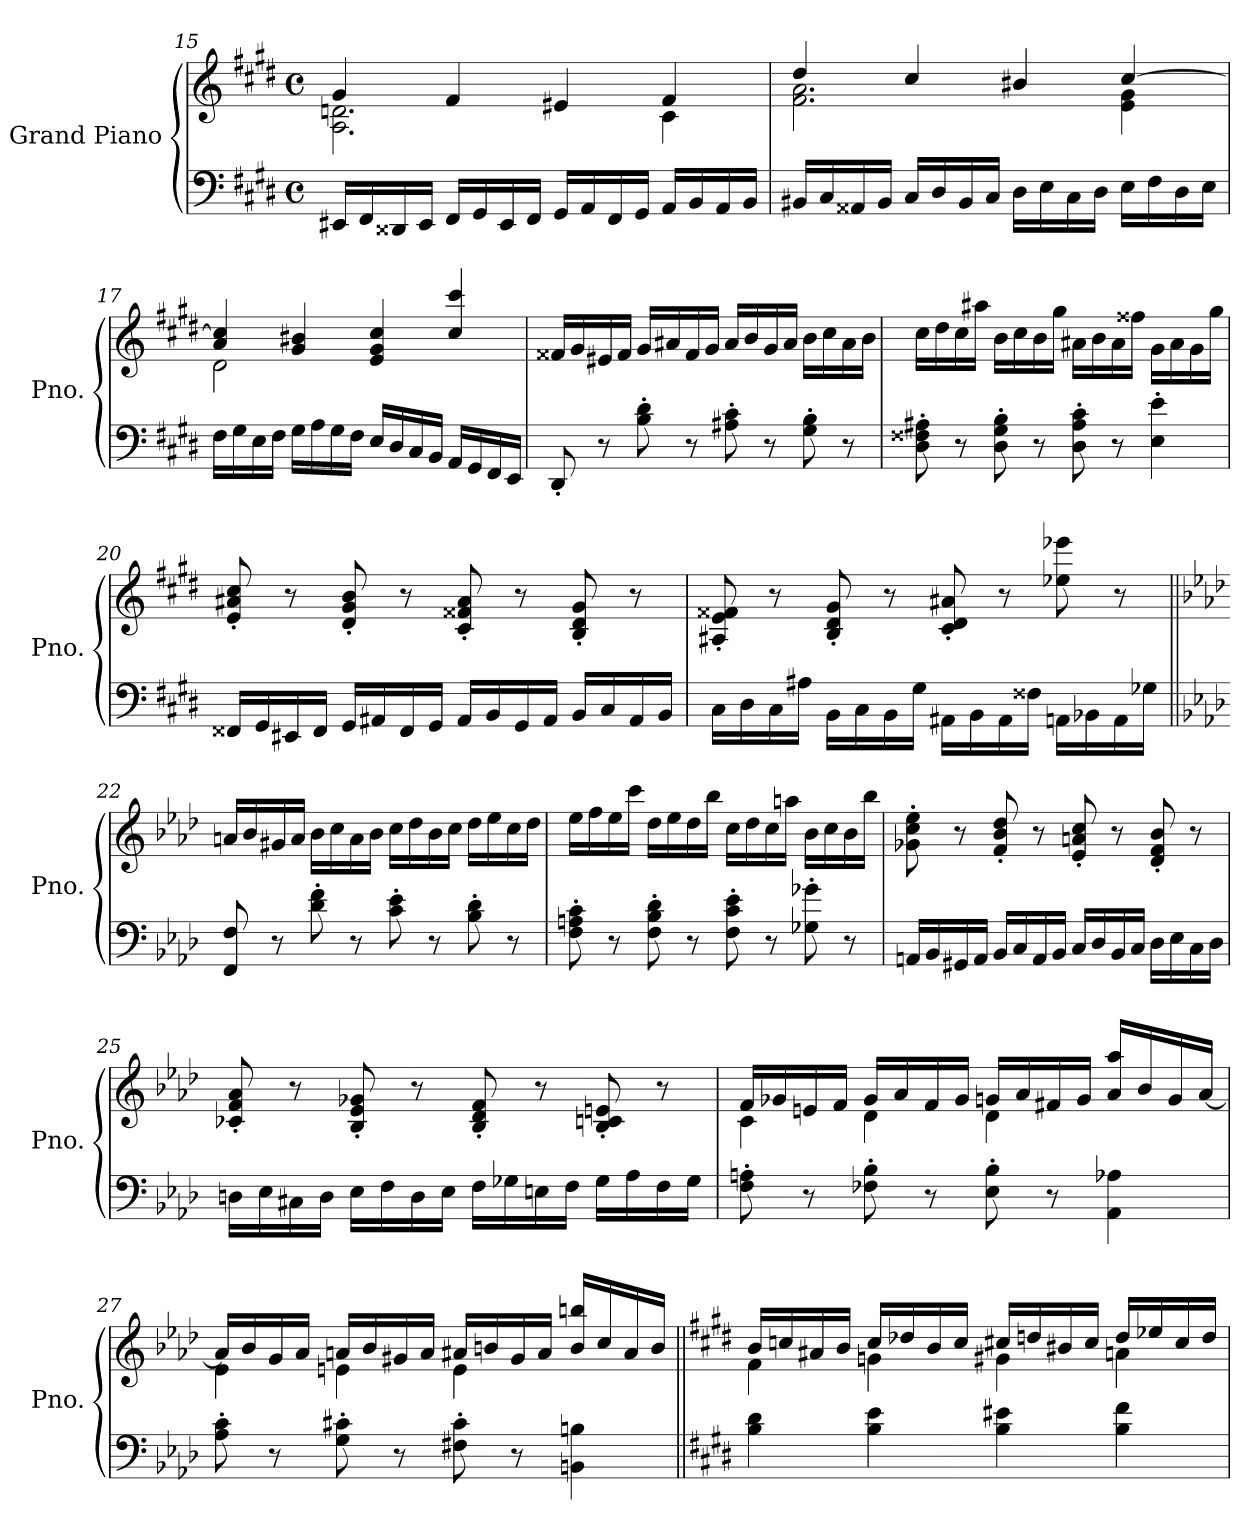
**kern	**kern
*part1	*part1
*staff2	*staff1
*I"Grand Piano	*
*I'Pno.	*
*clefF4	*clefG2
*k[f#c#g#d#]	*k[f#c#g#d#]
*M4/4	*M4/4
*met(c)	*met(c)
=15	=15
*	*^
16EE#X/LL	4g#/	2.A\ 2.dn\
16FF#/	.	.
16DD##X/	.	.
16EE#/JJ	.	.
16FF#/LL	4f#/	.
16GG#/	.	.
16EE#/	.	.
16FF#/JJ	.	.
16GG#/LL	4e#X/	.
16AA/	.	.
16FF#/	.	.
16GG#/JJ	.	.
16AA/LL	4f#/	4c#\
16BB/	.	.
16AA/	.	.
16BB/JJ	.	.
!!LO:LB:g=z	!!
=16	=16	=16
16BB#X/LL	4dd#/	2.f#\ 2.a\
16C#/	.	.
16AA##X/	.	.
16BB#/JJ	.	.
16C#/LL	4cc#/	.
16D#/	.	.
16BB#/	.	.
16C#/JJ	.	.
16D#\LL	4b#X/	.
16E\	.	.
16C#\	.	.
16D#\JJ	.	.
16E\LL	[4cc#/	4e\ 4g#\
16F#\	.	.
16D#\	.	.
16E\JJ	.	.
=17	=17	=17
16F#\LL	4a/ 4cc#/]	2d#\
16G#\	.	.
16E\	.	.
16F#\JJ	.	.
16G#\LL	4g#/ 4b#X/	.
16A\	.	.
16G#\	.	.
16F#\JJ	.	.
16E/LL	4e/ 4g#/ 4cc#/	2ryy
16D#/	.	.
16C#/	.	.
16BB/JJ	.	.
16AA/LL	4cc#/ 4ccc#/	.
16GG#/	.	.
16FF#/	.	.
16EE/JJ	.	.
*	*v	*v
!!LO:LB:g=z
=18	=18
8DD#'/	16f##X/LL
.	16g#/
8r	16e#X/
.	16f##/JJ
8B\' 8d#\'	16g#/LL
.	16a#X/
8r	16f##/
.	16g#/JJ
8A#X\' 8c#\'	16a#/LL
.	16b/
8r	16g#/
.	16a#/JJ
8G#\' 8B\'	16b\LL
.	16cc#\
8r	16a#\
.	16b\JJ
=19	=19
8D#\' 8F##X\' 8A#X\'	16cc#\LL
.	16dd#\
8r	16cc#\
.	16aa#X\JJ
8D#\' 8G#\' 8B\'	16b\LL
.	16cc#\
8r	16b\
.	16gg#\JJ
8D#\' 8A#\' 8c#\'	16a#X\LL
.	16b\
8r	16a#\
.	16ff##X\JJ
4E\' 4e\'	16g#\LL
.	16a#\
.	16g#\
.	16gg#\JJ
!!LO:LB:g=z
=20	=20
16FF##X/LL	8e/' 8a#X/' 8cc#/'
16GG#/	.
16EE#X/	8r
16FF##/JJ	.
16GG#/LL	8d#/' 8g#/' 8b/'
16AA#X/	.
16FF##/	8r
16GG#/JJ	.
16AA#/LL	8c#/' 8f##X/' 8a#/'
16BB/	.
16GG#/	8r
16AA#/JJ	.
16BB/LL	8B/' 8d#/' 8g#/'
16C#/	.
16AA#/	8r
16BB/JJ	.
=21	=21
16C#\LL	8A#X/' 8e/' 8f##X/'
16D#\	.
16C#\	8r
16A#X\JJ	.
16BB\LL	8B/' 8d#/' 8g#/'
16C#\	.
16BB\	8r
16G#\JJ	.
16AA#X\LL	8c#/' 8d#/' 8a#X/'
16BB\	.
16AA#\	8r
16F##X\JJ	.
16AAn\LL	8ee-X\ 8eee-X\
16BB-X\	.
16AA\	8r
16G-X\JJ	.
!!LO:LB:g=z
=22||	=22||
*k[b-e-a-d-]	*k[b-e-a-d-]
8FF/ 8F/	16an/LL
.	16b-/
8r	16g#X/
.	16a/JJ
8d-\' 8f\'	16b-\LL
.	16cc\
8r	16a\
.	16b-\JJ
8c\' 8e-\'	16cc\LL
.	16dd-\
8r	16b-\
.	16cc\JJ
8B-\' 8d-\'	16dd-\LL
.	16ee-\
8r	16cc\
.	16dd-\JJ
=23	=23
8F\' 8An\' 8c\'	16ee-\LL
.	16ff\
8r	16ee-\
.	16ccc\JJ
8F\' 8B-\' 8d-\'	16dd-\LL
.	16ee-\
8r	16dd-\
.	16bb-\JJ
8F\' 8c\' 8e-\'	16cc\LL
.	16dd-\
8r	16cc\
.	16aan\JJ
8G-X\' 8g-X\'	16b-\LL
.	16cc\
8r	16b-\
.	16bb-\JJ
!!LO:PB:g=z
=24	=24
16AAn/LL	8g-X\' 8cc\' 8ee-\'
16BB-/	.
16GG#X/	8r
16AA/JJ	.
16BB-/LL	8f/' 8b-/' 8dd-/'
16C/	.
16AA/	8r
16BB-/JJ	.
16C/LL	8e-/' 8an/' 8cc/'
16D-/	.
16BB-/	8r
16C/JJ	.
16D-\LL	8d-/' 8f/' 8b-/'
16E-\	.
16C\	8r
16D-\JJ	.
=25	=25
16Dn\LL	8c-X/' 8f/' 8a-/'
16E-\	.
16C#X\	8r
16D\JJ	.
16E-\LL	8B-/' 8e-/' 8g-X/'
16F\	.
16D\	8r
16E-\JJ	.
16F\LL	8B-/' 8d-/' 8f/'
16G-X\	.
16En\	8r
16F\JJ	.
16G-\LL	8B-/' 8cn/' 8en/'
16A-\	.
16F\	8r
16G-\JJ	.
!!LO:LB:g=z
=26	=26
*	*^
8F\' 8An\'	16f/LL	4c\
.	16g-X/	.
8r	16en/	.
.	16f/JJ	.
8F-X\' 8B-\'	16g-/LL	4d-\
.	16a-/	.
8r	16f/	.
.	16g-/JJ	.
8E-\' 8B-\'	16gn/LL	4d-\
.	16a-/	.
8r	16f#X/	.
.	16g/JJ	.
4AA-\ 4A-X\	16a-/ 16aa-/LL	4ryy
.	16b-/	.
.	16g/	.
.	[16a-/JJ	.
=27	=27	=27
8A-\' 8c\'	16a-/LL]	4e-\
.	16b-/	.
8r	16g/	.
.	16a-/JJ	.
8G\' 8c#X\'	16an/LL	4en\
.	16b-/	.
8r	16g#X/	.
.	16a/JJ	.
8F#X\' 8c#\'	16a#X/LL	4e\
.	16bn/	.
8r	16g#/	.
.	16a#/JJ	.
4BBn\ 4Bn\	16b/ 16bbn/LL	4ryy
.	16cc/	.
.	16a#/	.
.	16b/JJ	.
!!LO:LB:g=z	!!
=28||	=28||	=28||
*k[f#c#g#d#]	*k[f#c#g#d#]	*
4B\ 4d#\	16b/LL	4f#\
.	16ccn/	.
.	16a#X/	.
.	16b/JJ	.
4B\ 4e\	16cc/LL	4gn\
.	16dd-X/	.
.	16b/	.
.	16cc/JJ	.
4B\ 4e#X\	16cc#X/LL	4g#X\
.	16ddn/	.
.	16b#X/	.
.	16cc#/JJ	.
4B\ 4f#\	16dd/LL	4an\
.	16ee-X/	.
.	16cc#/	.
.	16dd/JJ	.
*	*v	*v
=	=
*-	*-
